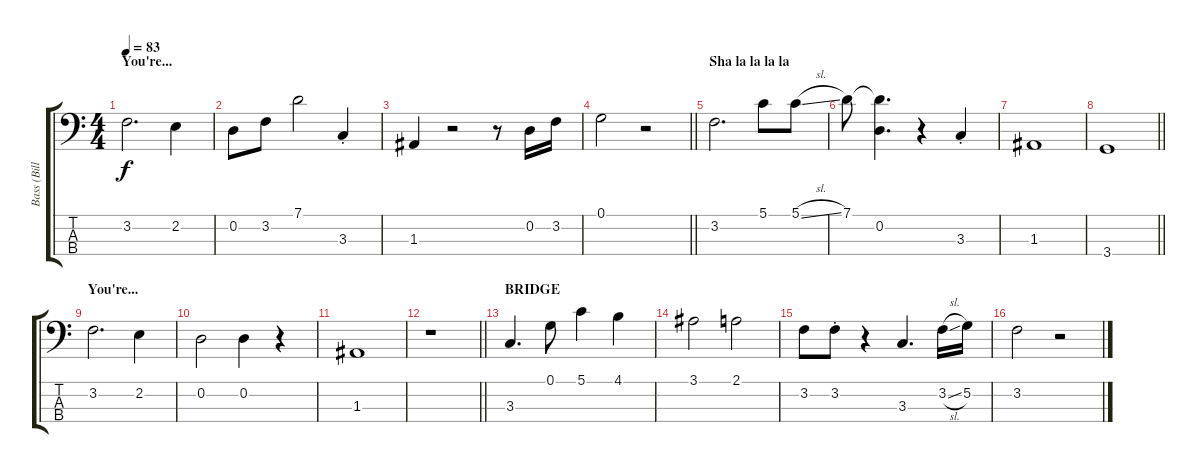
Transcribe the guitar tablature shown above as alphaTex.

\track ("Bass (Bill)" "Bass (Bill") {instrument electricbassfinger}
\staff {score tabs}
\tuning (G2 D2 A1 E1) {hide}
\ts (4 4)
\section ("" "You're...")
\tempo 83
\clef f4
\ks c
3.2.2{d dy f} 2.2.4 |
0.2.8 3.2.8 7.1.2 3.3{st}.4 |
1.3.4 r.2 r.8 0.2.16 3.2.16 |
\barLineRight lightlight
0.1.2 r.2 |
\section ("" "Sha la la la la")
3.2.2{d} 5.1.8 5.1{sl}.8 |
7.1.8 (7.1{t} 0.2).4{d} r.4 3.3{st}.4 |
1.3.1 |
\barLineRight lightlight
3.4.1 |
\section ("" "You're...")
3.2.2{d} 2.2.4 |
0.2.2 0.2.4 r.4 |
1.3.1 |
\barLineRight lightlight
r.1 |
\section ("" "BRIDGE")
3.3.4{d} 0.1.8 5.1.4 4.1.4 |
3.1.2 2.1.2 |
3.2.8 3.2{st}.8 r.4 3.3.4{d} 3.2{sl}.16 5.2.16 |
3.2.2 r.2
